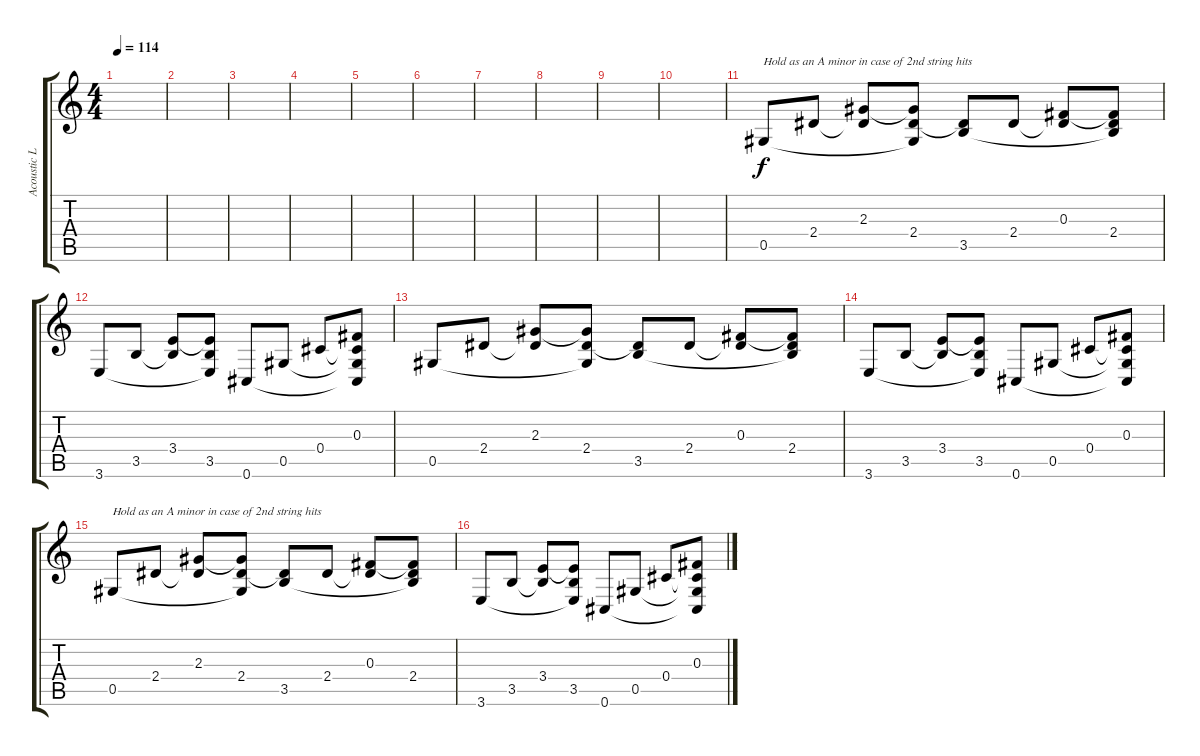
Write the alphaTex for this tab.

\track ("Acoustic Lead Rythym" "Acoustic L") {instrument acousticguitarsteel}
\staff {score tabs}
\tuning (Eb4 Bb3 Gb3 Db3 Ab2 Db2) {hide}
\ts (4 4)
\tempo 114
\clef g2
\ks c
|
|
|
|
|
|
|
|
|
|
0.5.8{txt "Hold as an A minor in case of 2nd string hits"} 2.4.8 (2.3 2.4{t}).8 (2.3{t} 2.4 0.5{t}).8 (2.4{t} 3.5).8 2.4.8 (0.3 2.4{t}).8 (0.3{t} 2.4 3.5{t}).8 |
3.6.8 3.5.8 (3.4 3.5{t}).8 (3.4{t} 3.5 3.6{t}).8 0.6.8 0.5.8 0.4.8 (0.3 0.4{t} 0.5{t} 0.6{t}).8 |
0.5.8 2.4.8 (2.3 2.4{t}).8 (2.3{t} 2.4 0.5{t}).8 (2.4{t} 3.5).8 2.4.8 (0.3 2.4{t}).8 (0.3{t} 2.4 3.5{t}).8 |
3.6.8 3.5.8 (3.4 3.5{t}).8 (3.4{t} 3.5 3.6{t}).8 0.6.8 0.5.8 0.4.8 (0.3 0.4{t} 0.5{t} 0.6{t}).8 |
0.5.8{txt "Hold as an A minor in case of 2nd string hits"} 2.4.8 (2.3 2.4{t}).8 (2.3{t} 2.4 0.5{t}).8 (2.4{t} 3.5).8 2.4.8 (0.3 2.4{t}).8 (0.3{t} 2.4 3.5{t}).8 |
3.6.8 3.5.8 (3.4 3.5{t}).8 (3.4{t} 3.5 3.6{t}).8 0.6.8 0.5.8 0.4.8 (0.3 0.4{t} 0.5{t} 0.6{t}).8
